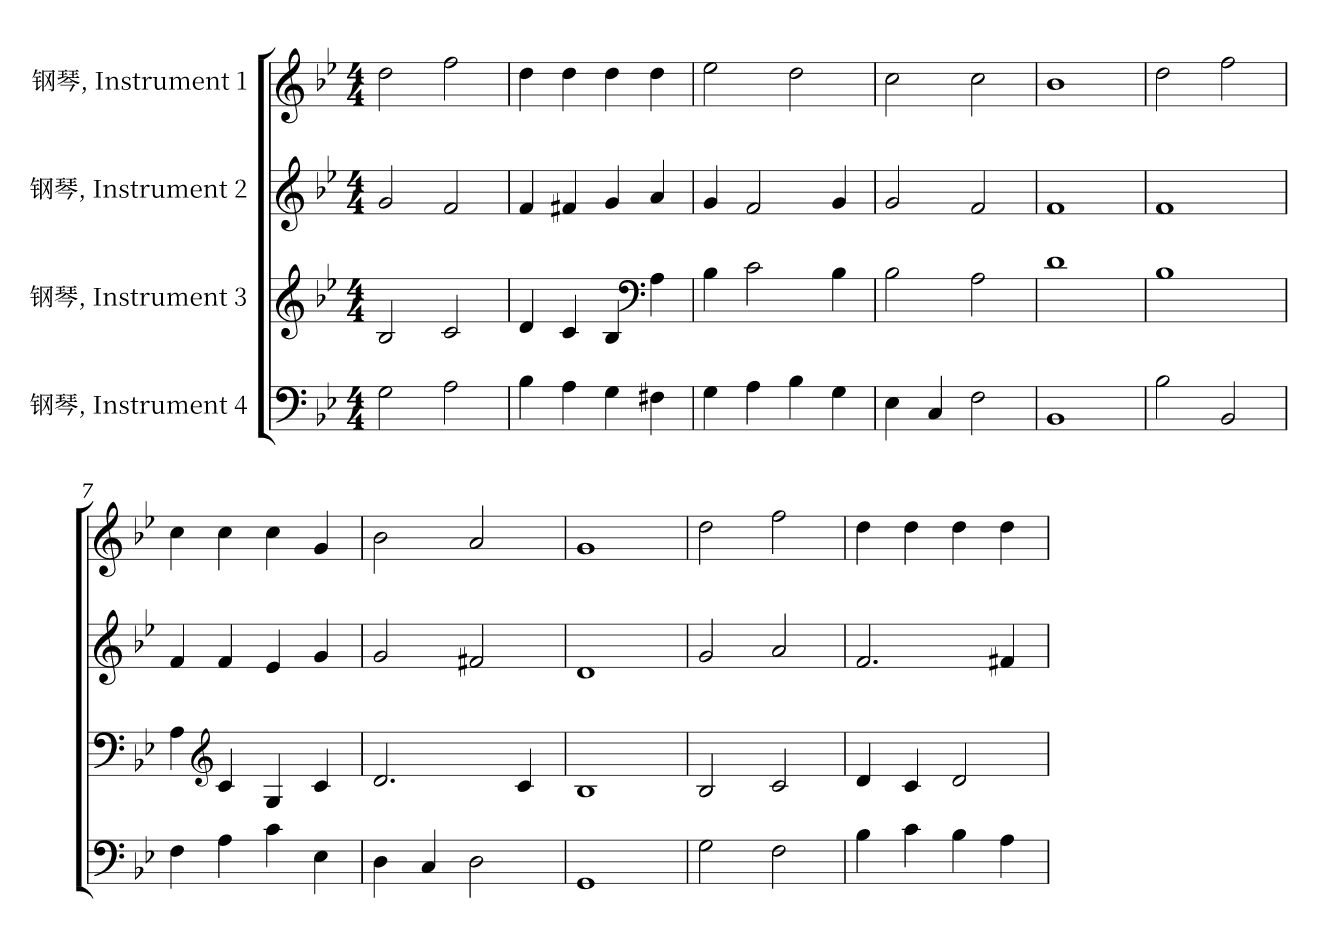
**kern	**kern	**kern	**kern
*part4	*part3	*part2	*part1
*staff4	*staff3	*staff2	*staff1
*I"钢琴, Instrument 4	*I"钢琴, Instrument 3	*I"钢琴, Instrument 2	*I"钢琴, Instrument 1
*clefF4	*clefG2	*clefG2	*clefG2
*k[b-e-]	*k[b-e-]	*k[b-e-]	*k[b-e-]
*M4/4	*M4/4	*M4/4	*M4/4
*MM94	*MM94	*MM94	*MM94
=1	=1	=1	=1
2G\	2B-/	2g/	2dd\
2A\	2c/	2f/	2ff\
=2	=2	=2	=2
4B-\	4d/	4f/	4dd\
4A\	4c/	4f#X/	4dd\
4G\	4B-/	4g/	4dd\
*	*clefF4	*	*
4F#X\	4A\	4a/	4dd\
=3	=3	=3	=3
4G\	4B-\	4g/	2ee-\
4A\	2c\	2f/	.
4B-\	.	.	2dd\
4G\	4B-\	4g/	.
=4	=4	=4	=4
4E-\	2B-\	2g/	2cc\
4C/	.	.	.
2F\	2A\	2f/	2cc\
=5	=5	=5	=5
1BB-	1d	1f	1b-
=6	=6	=6	=6
2B-\	1B-	1f	2dd\
2BB-/	.	.	2ff\
=7	=7	=7	=7
4F\	4A\	4f/	4cc\
*	*clefG2	*	*
4A\	4c/	4f/	4cc\
4c\	4G/	4e-/	4cc\
4E-\	4c/	4g/	4g/
!!LO:LB:g=z
=8	=8	=8	=8
4D\	2.d/	2g/	2b-\
4C/	.	.	.
2D\	.	2f#X/	2a/
.	4c/	.	.
=9	=9	=9	=9
1GG	1B-	1d	1g
=10	=10	=10	=10
2G\	2B-/	2g/	2dd\
2F\	2c/	2a/	2ff\
=11	=11	=11	=11
4B-\	4d/	2.f/	4dd\
4c\	4c/	.	4dd\
4B-\	2d/	.	4dd\
4A\	.	4f#X/	4dd\
=	=	=	=
*-	*-	*-	*-
